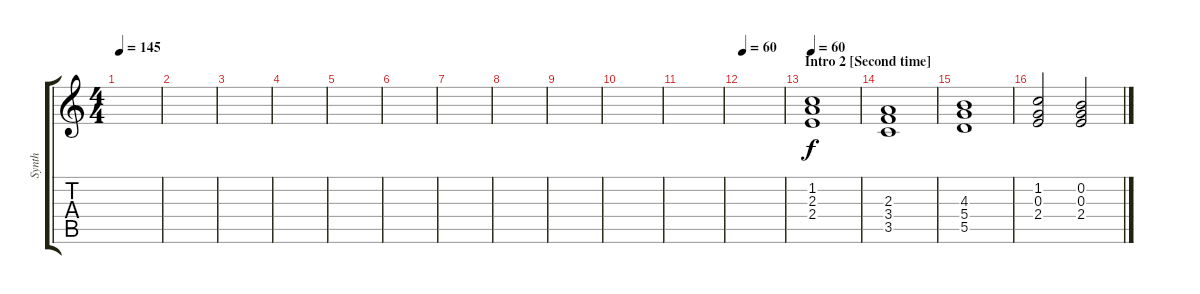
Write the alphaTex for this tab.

\track ("Synth" "Synth") {instrument stringensemble1}
\staff {score tabs}
\tuning (E5 B4 G4 D4 A3 E3) {hide}
\ts (4 4)
\tempo 145
\clef g2
\ks c
|
|
|
|
|
|
|
|
|
|
|
\tempo 60
|
\section ("" "Intro 2 [Second time]")
\tempo 60
(1.2 2.3 2.4).1 |
(2.3 3.4 3.5).1 |
(4.3 5.4 5.5).1 |
(1.2 0.3 2.4).2 (0.2 0.3 2.4).2
